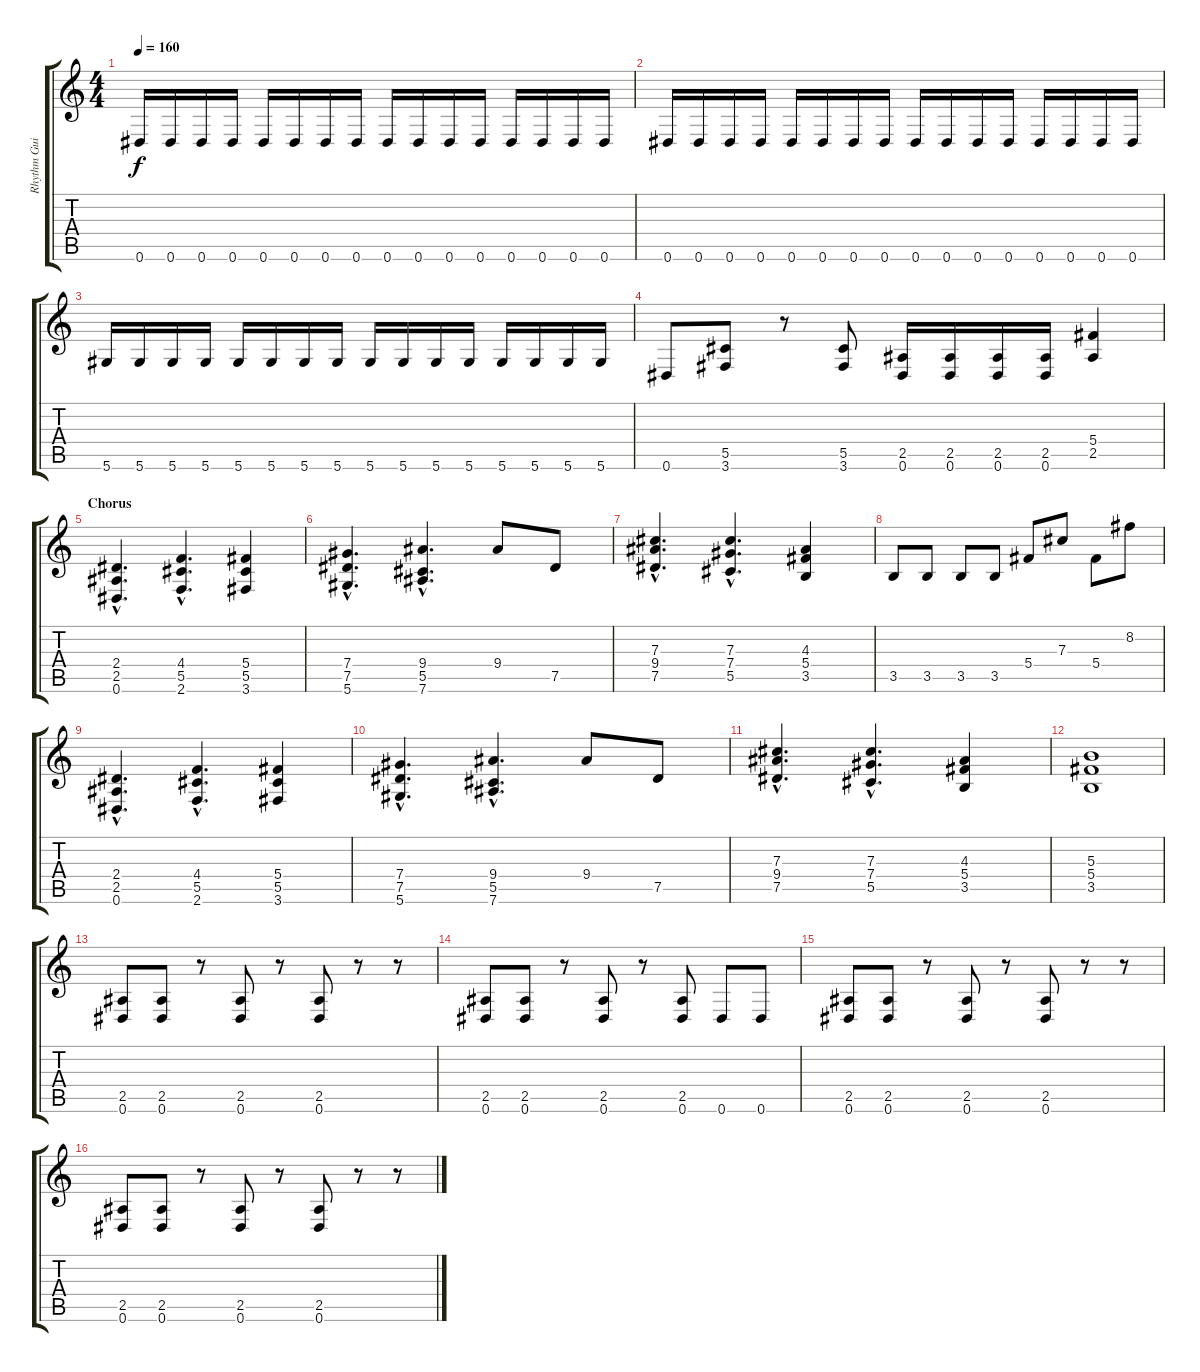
\track ("Rhythm Guitar I" "Rhythm Gui") {instrument distortionguitar}
\staff {score tabs}
\tuning (Eb4 Bb3 Gb3 Db3 Ab2 Eb2) {hide}
\ts (4 4)
\tempo 160
\clef g2
\ks c
0.6.16{dy f} 0.6.16 0.6.16 0.6.16 0.6.16 0.6.16 0.6.16 0.6.16 0.6.16 0.6.16 0.6.16 0.6.16 0.6.16 0.6.16 0.6.16 0.6.16 |
0.6.16 0.6.16 0.6.16 0.6.16 0.6.16 0.6.16 0.6.16 0.6.16 0.6.16 0.6.16 0.6.16 0.6.16 0.6.16 0.6.16 0.6.16 0.6.16 |
5.6.16 5.6.16 5.6.16 5.6.16 5.6.16 5.6.16 5.6.16 5.6.16 5.6.16 5.6.16 5.6.16 5.6.16 5.6.16 5.6.16 5.6.16 5.6.16 |
0.6.8 (5.5 3.6).8 r.8 (5.5 3.6).8 (2.5 0.6).16 (2.5 0.6).16 (2.5 0.6).16 (2.5 0.6).16 (5.4 2.5).4 |
\section ("" "Chorus")
(2.4{hac} 2.5{hac} 0.6{hac}).4{d} (4.4{hac} 5.5{hac} 2.6{hac}).4{d} (5.4 5.5 3.6).4 |
(7.4{hac} 7.5{hac} 5.6{hac}).4{d} (9.4{hac} 5.5{hac} 7.6{hac}).4{d} 9.4.8 7.5.8 |
(7.3{hac} 9.4{hac} 7.5{hac}).4{d} (7.3{hac} 7.4{hac} 5.5{hac}).4{d} (4.3 5.4 3.5).4 |
3.5.8 3.5.8 3.5.8 3.5.8 5.4.8 7.3.8 5.4.8 8.2.8 |
(2.4{hac} 2.5{hac} 0.6{hac}).4{d} (4.4{hac} 5.5{hac} 2.6{hac}).4{d} (5.4 5.5 3.6).4 |
(7.4{hac} 7.5{hac} 5.6{hac}).4{d} (9.4{hac} 5.5{hac} 7.6{hac}).4{d} 9.4.8 7.5.8 |
(7.3{hac} 9.4{hac} 7.5{hac}).4{d} (7.3{hac} 7.4{hac} 5.5{hac}).4{d} (4.3 5.4 3.5).4 |
(5.3 5.4 3.5).1 |
(2.5 0.6).8 (2.5 0.6).8 r.8 (2.5 0.6).8 r.8 (2.5 0.6).8 r.8 r.8 |
(2.5 0.6).8 (2.5 0.6).8 r.8 (2.5 0.6).8 r.8 (2.5 0.6).8 0.6.8 0.6.8 |
(2.5 0.6).8 (2.5 0.6).8 r.8 (2.5 0.6).8 r.8 (2.5 0.6).8 r.8 r.8 |
(2.5 0.6).8 (2.5 0.6).8 r.8 (2.5 0.6).8 r.8 (2.5 0.6).8 r.8 r.8
